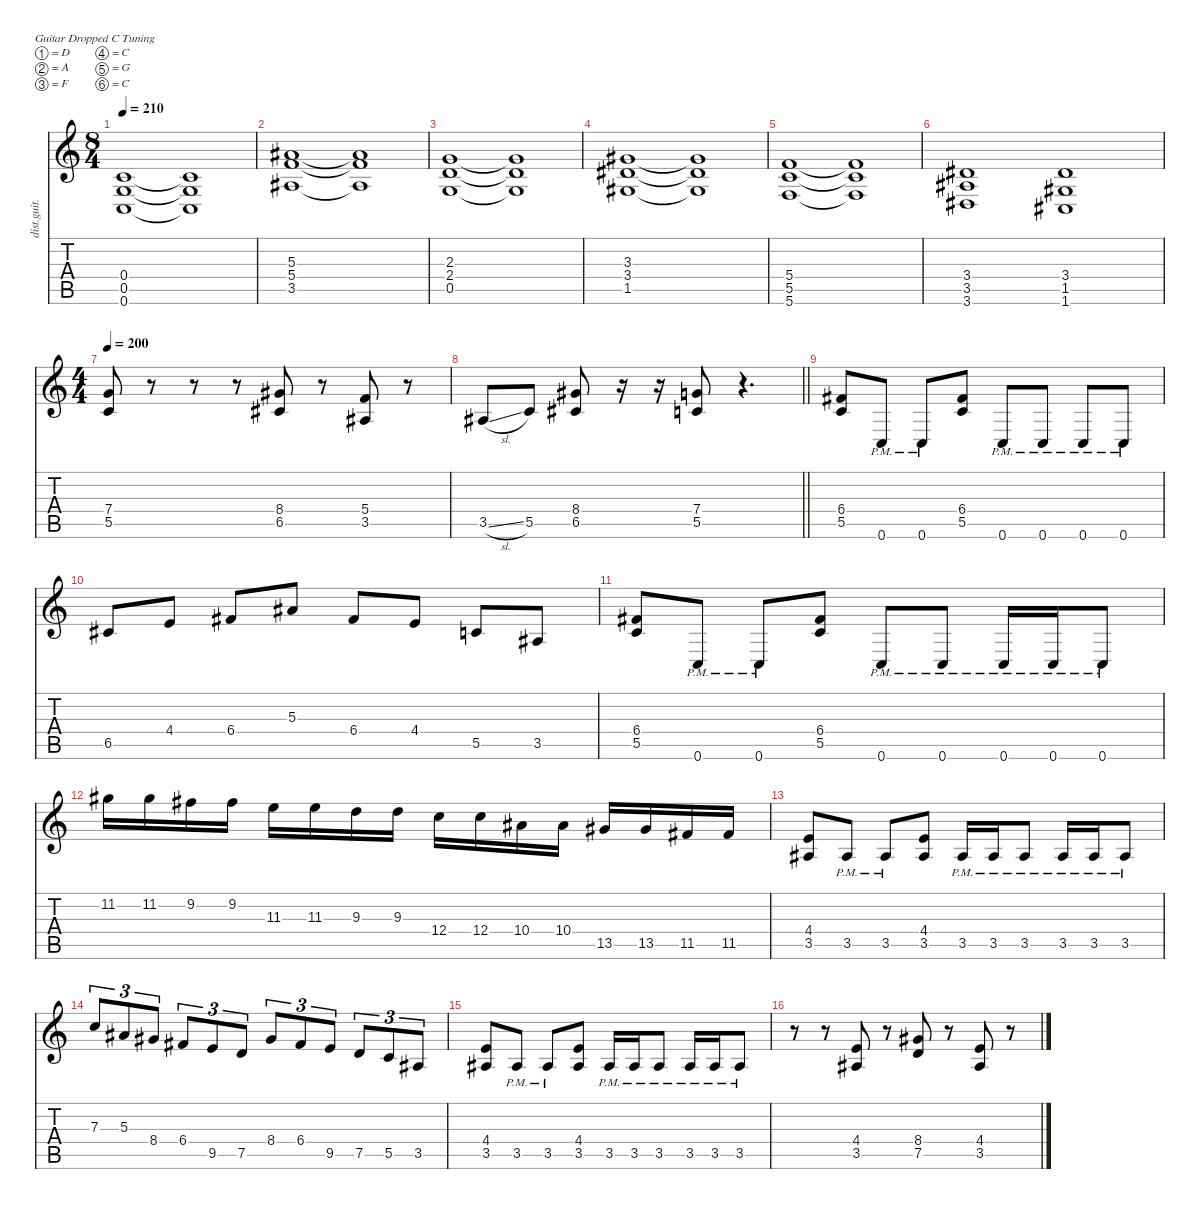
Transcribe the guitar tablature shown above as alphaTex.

\defaultSystemsLayout 4
\hideDynamics
\bracketExtendMode nobrackets
\otherSystemsTrackNameOrientation horizontal
\track ("Spur 7" "dist.guit.") {instrument distortionguitar}
\staff {score tabs}
\tuning (D4 A3 F3 C3 G2 C2)
\ts (8 4)
\tempo 210
\clef g2
\ks c
(0.4 0.5 0.6).1{dy f} (0.4{t} 0.5{t} 0.6{t}).1 |
(5.3{acc #} 5.4 3.5{acc #}).1 (5.3{t acc #} 5.4{t} 3.5{t acc #}).1 |
(2.3 2.4 0.5).1 (2.3{t} 2.4{t} 0.5{t}).1 |
(3.3{acc #} 3.4{acc #} 1.5{acc #}).1 (3.3{t acc #} 3.4{t acc #} 1.5{t acc #}).1 |
(5.4 5.5 5.6).1 (5.4{t} 5.5{t} 5.6{t}).1 |
(3.4{acc #} 3.5{acc #} 3.6{acc #}).1 (3.4{acc #} 1.5{acc #} 1.6{acc #}).1 |
\ts (4 4)
\beaming (8 2 2 2 2)
\tempo 200
(7.4 5.5).8 r.8 r.8 r.8 (8.4{acc #} 6.5{acc #}).8 r.8 (5.4 3.5{acc #}).8 r.8 |
\barLineRight lightlight
3.5{sl acc #}.8 5.5.8 (8.4{acc #} 6.5{acc #}).8 r.16 r.16 (7.4 5.5).8 r.4{d} |
(6.4{acc #} 5.5).8 0.6{pm}.8{dy ff} 0.6{pm}.8 (6.4{acc #} 5.5).8{dy f} 0.6{pm}.8{dy ff} 0.6{pm}.8 0.6{pm}.8 0.6{pm}.8 |
6.5{acc #}.8{dy f} 4.4.8 6.4{acc #}.8 5.3{acc #}.8 6.4{acc #}.8 4.4.8 5.5.8 3.5{acc #}.8 |
(6.4{acc #} 5.5).8 0.6{pm}.8{dy ff} 0.6{pm}.8 (6.4{acc #} 5.5).8{dy f} 0.6{pm}.8{dy ff} 0.6{pm}.8 0.6{pm}.16 0.6{pm}.16 0.6{pm}.8 |
11.2{acc #}.16{dy f} 11.2{acc #}.16 9.2{acc #}.16 9.2{acc #}.16 11.3.16 11.3.16 9.3.16 9.3.16 12.4.16 12.4.16 10.4{acc #}.16 10.4{acc #}.16 13.5{acc #}.16 13.5{acc #}.16 11.5{acc #}.16 11.5{acc #}.16 |
(4.4 3.5{acc #}).8 3.5{pm acc #}.8{dy ff} 3.5{pm acc #}.8 (4.4 3.5{acc #}).8{dy f} 3.5{pm acc #}.16{dy ff} 3.5{pm acc #}.16 3.5{pm acc #}.8 3.5{pm acc #}.16 3.5{pm acc #}.16 3.5{pm acc #}.8 |
7.3.8{tu (3 2) dy f} 5.3{acc #}.8{tu (3 2)} 8.4{acc #}.8{tu (3 2)} 6.4{acc #}.8{tu (3 2)} 9.5.8{tu (3 2)} 7.5.8{tu (3 2)} 8.4{acc #}.8{tu (3 2)} 6.4{acc #}.8{tu (3 2)} 9.5.8{tu (3 2)} 7.5.8{tu (3 2)} 5.5.8{tu (3 2)} 3.5{acc #}.8{tu (3 2)} |
(4.4 3.5{acc #}).8 3.5{pm acc #}.8{dy ff} 3.5{pm acc #}.8 (4.4 3.5{acc #}).8{dy f} 3.5{pm acc #}.16{dy ff} 3.5{pm acc #}.16 3.5{pm acc #}.8 3.5{pm acc #}.16 3.5{pm acc #}.16 3.5{pm acc #}.8 |
r.8 r.8 (4.4 3.5{acc #}).8{dy f} r.8 (8.4{acc #} 7.5).8 r.8 (4.4 3.5{acc #}).8 r.8
